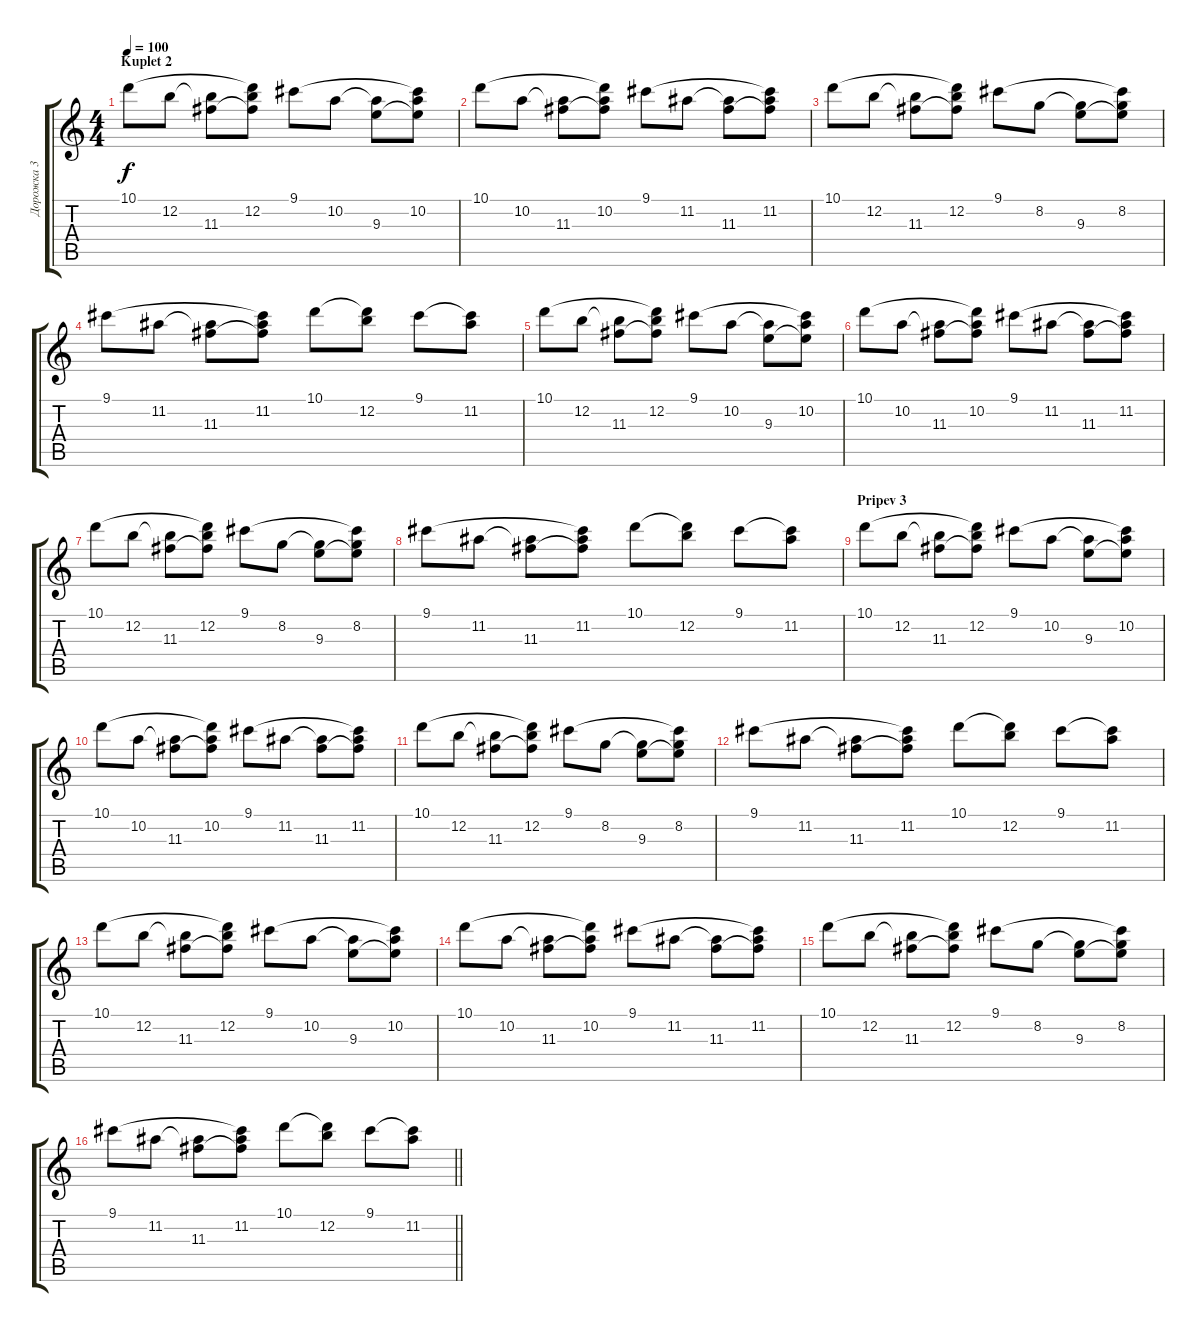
\track ("Дорожка 3" "Дорожка 3") {instrument acousticguitarsteel}
\staff {score tabs}
\tuning (E4 B3 G3 D3 A2 E2) {hide}
\ts (4 4)
\section ("" "Kuplet 2")
\tempo 100
\clef g2
\ks c
10.1.8{dy f} 12.2.8 (12.2{t} 11.3).8 (10.1{t} 12.2 11.3{t}).8 9.1.8 10.2.8 (10.2{t} 9.3).8 (9.1{t} 10.2 9.3{t}).8 |
10.1.8 10.2.8 (10.2{t} 11.3).8 (10.1{t} 10.2 11.3{t}).8 9.1.8 11.2.8 (11.2{t} 11.3).8 (9.1{t} 11.2 11.3{t}).8 |
10.1.8 12.2.8 (12.2{t} 11.3).8 (10.1{t} 12.2 11.3{t}).8 9.1.8 8.2.8 (8.2{t} 9.3).8 (9.1{t} 8.2 9.3{t}).8 |
9.1.8 11.2.8 (11.2{t} 11.3).8 (9.1{t} 11.2 11.3{t}).8 10.1.8 (10.1{t} 12.2).8 9.1.8 (9.1{t} 11.2).8 |
10.1.8 12.2.8 (12.2{t} 11.3).8 (10.1{t} 12.2 11.3{t}).8 9.1.8 10.2.8 (10.2{t} 9.3).8 (9.1{t} 10.2 9.3{t}).8 |
10.1.8 10.2.8 (10.2{t} 11.3).8 (10.1{t} 10.2 11.3{t}).8 9.1.8 11.2.8 (11.2{t} 11.3).8 (9.1{t} 11.2 11.3{t}).8 |
10.1.8 12.2.8 (12.2{t} 11.3).8 (10.1{t} 12.2 11.3{t}).8 9.1.8 8.2.8 (8.2{t} 9.3).8 (9.1{t} 8.2 9.3{t}).8 |
9.1.8 11.2.8 (11.2{t} 11.3).8 (9.1{t} 11.2 11.3{t}).8 10.1.8 (10.1{t} 12.2).8 9.1.8 (9.1{t} 11.2).8 |
\section ("" "Pripev 3")
10.1.8 12.2.8 (12.2{t} 11.3).8 (10.1{t} 12.2 11.3{t}).8 9.1.8 10.2.8 (10.2{t} 9.3).8 (9.1{t} 10.2 9.3{t}).8 |
10.1.8 10.2.8 (10.2{t} 11.3).8 (10.1{t} 10.2 11.3{t}).8 9.1.8 11.2.8 (11.2{t} 11.3).8 (9.1{t} 11.2 11.3{t}).8 |
10.1.8 12.2.8 (12.2{t} 11.3).8 (10.1{t} 12.2 11.3{t}).8 9.1.8 8.2.8 (8.2{t} 9.3).8 (9.1{t} 8.2 9.3{t}).8 |
9.1.8 11.2.8 (11.2{t} 11.3).8 (9.1{t} 11.2 11.3{t}).8 10.1.8 (10.1{t} 12.2).8 9.1.8 (9.1{t} 11.2).8 |
10.1.8 12.2.8 (12.2{t} 11.3).8 (10.1{t} 12.2 11.3{t}).8 9.1.8 10.2.8 (10.2{t} 9.3).8 (9.1{t} 10.2 9.3{t}).8 |
10.1.8 10.2.8 (10.2{t} 11.3).8 (10.1{t} 10.2 11.3{t}).8 9.1.8 11.2.8 (11.2{t} 11.3).8 (9.1{t} 11.2 11.3{t}).8 |
10.1.8 12.2.8 (12.2{t} 11.3).8 (10.1{t} 12.2 11.3{t}).8 9.1.8 8.2.8 (8.2{t} 9.3).8 (9.1{t} 8.2 9.3{t}).8 |
\barLineRight lightlight
9.1.8 11.2.8 (11.2{t} 11.3).8 (9.1{t} 11.2 11.3{t}).8 10.1.8 (10.1{t} 12.2).8 9.1.8 (9.1{t} 11.2).8
